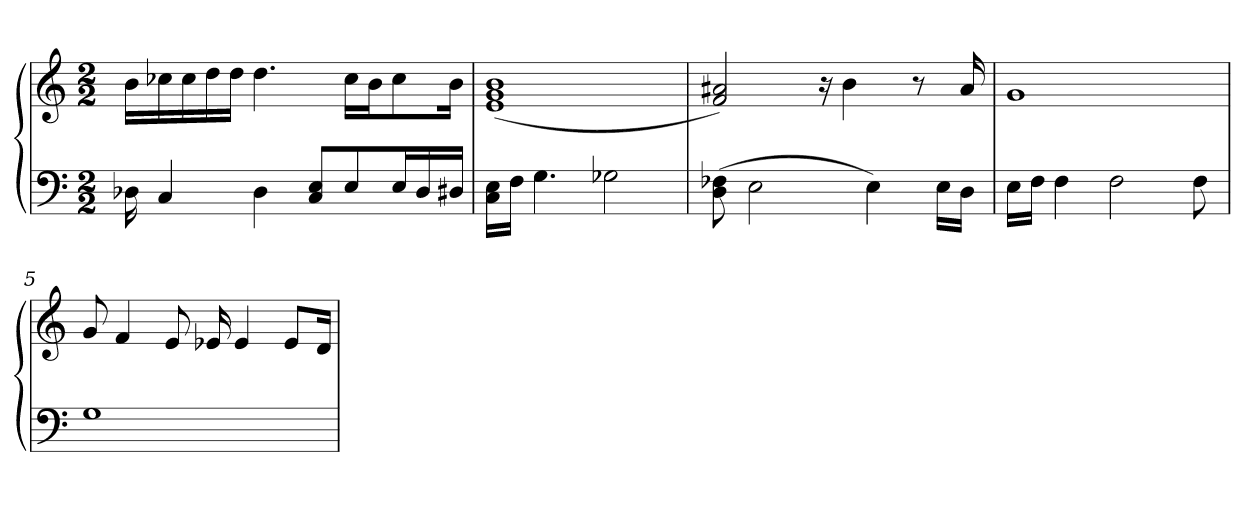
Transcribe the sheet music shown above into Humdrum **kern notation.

**kern	**kern
*part1	*part1
*staff2	*staff1
*clefF4	*clefG2
*k[]	*k[]
*M2/2	*M2/2
=1	=1
16D-X	16b\LL
4C	16cc-X\
.	16cc-\
.	16dd\
.	16dd\JJ
4D-	4.dd
8C/ 8E/L	.
8E/	16cc-\LL
.	16b\J
16E/L	8cc-\
16D-/	.
16D#X/JJ	16b\Jk
=2	=2
16C\ 16E\LL	(1e 1g 1b
16F\JJ	.
4.G	.
2G-X	.
=3	=3
(8D 8F-X	2f 2a#X)
2E	.
.	16r
.	4b
4E)	.
.	8r
16E\LL	.
16D\JJ	16a#
=4	=4
16E\LL	1g
16F\JJ	.
4F	.
2F	.
8F	.
=5	=5
1G	8g
.	4f
.	8e
.	16e-X
.	4e-
.	8e-/L
.	16d/Jk
=	=
*-	*-
